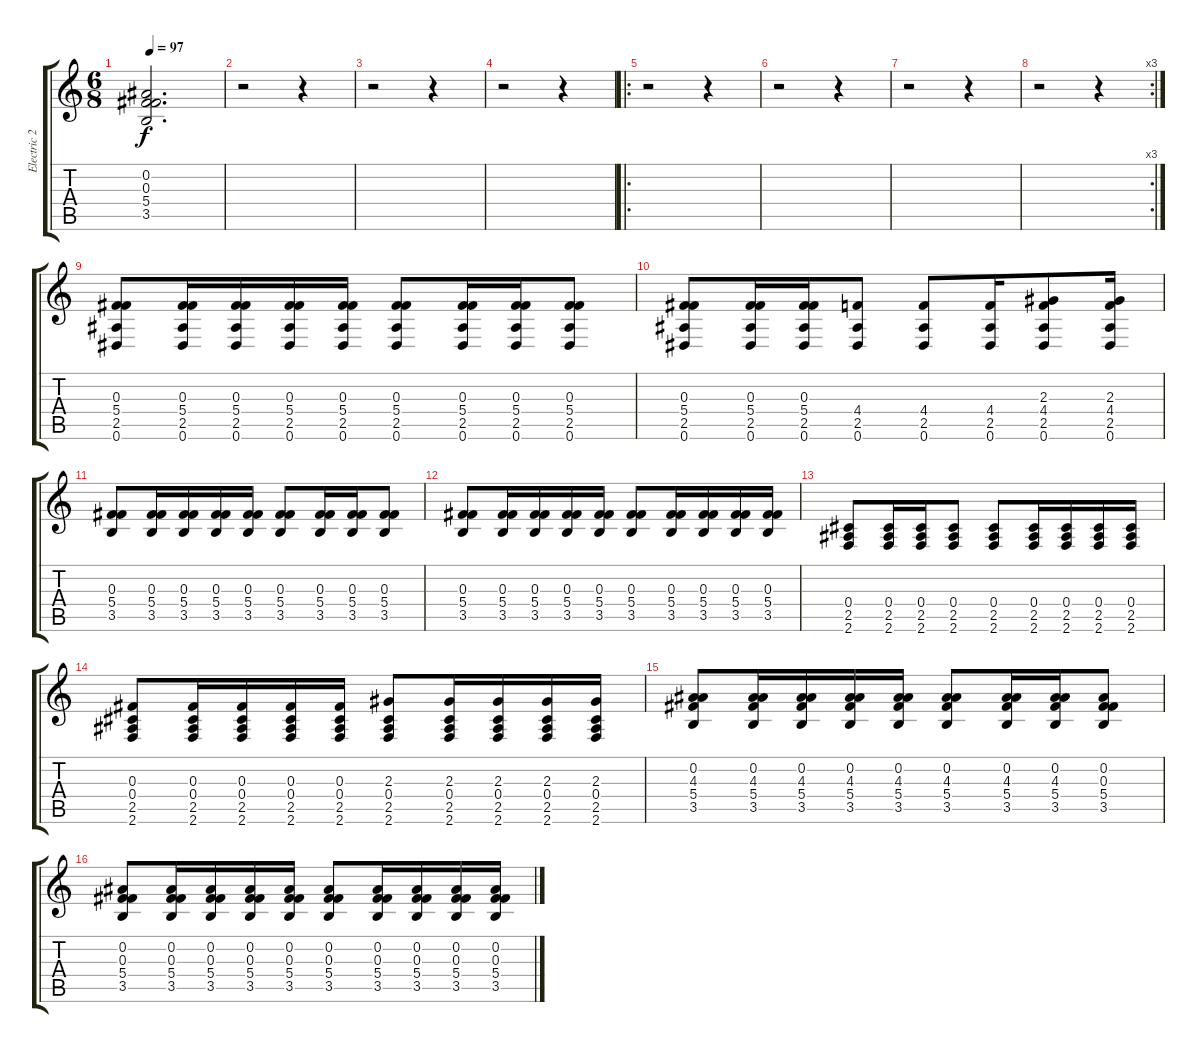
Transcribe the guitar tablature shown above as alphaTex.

\track ("Electric 2" "Electric 2") {instrument distortionguitar}
\staff {score tabs}
\tuning (Eb4 Bb3 Gb3 Db3 Ab2 Eb2) {hide}
\ts (6 8)
\tempo 97
\clef g2
\ks c
(0.2 0.3 5.4 3.5).2{d dy f} |
r.2 r.4 |
r.2 r.4 |
r.2 r.4 |
\ro
r.2 r.4 |
r.2 r.4 |
r.2 r.4 |
\rc 3
r.2 r.4 |
(0.3 5.4 2.5 0.6).8 (0.3 5.4 2.5 0.6).16 (0.3 5.4 2.5 0.6).16 (0.3 5.4 2.5 0.6).16 (0.3 5.4 2.5 0.6).16 (0.3 5.4 2.5 0.6).8 (0.3 5.4 2.5 0.6).16 (0.3 5.4 2.5 0.6).16 (0.3 5.4 2.5 0.6).8 |
(0.3 5.4 2.5 0.6).8 (0.3 5.4 2.5 0.6).16 (0.3 5.4 2.5 0.6).16 (4.4 2.5 0.6).8 (4.4 2.5 0.6).8 (4.4 2.5 0.6).16 (2.3 4.4 2.5 0.6).8 (2.3 4.4 2.5 0.6).16 |
(0.3 5.4 3.5).8 (0.3 5.4 3.5).16 (0.3 5.4 3.5).16 (0.3 5.4 3.5).16 (0.3 5.4 3.5).16 (0.3 5.4 3.5).8 (0.3 5.4 3.5).16 (0.3 5.4 3.5).16 (0.3 5.4 3.5).8 |
(0.3 5.4 3.5).8 (0.3 5.4 3.5).16 (0.3 5.4 3.5).16 (0.3 5.4 3.5).16 (0.3 5.4 3.5).16 (0.3 5.4 3.5).8 (0.3 5.4 3.5).16 (0.3 5.4 3.5).16 (0.3 5.4 3.5).16 (0.3 5.4 3.5).16 |
(0.4 2.5 2.6).8 (0.4 2.5 2.6).16 (0.4 2.5 2.6).16 (0.4 2.5 2.6).8 (0.4 2.5 2.6).8 (0.4 2.5 2.6).16 (0.4 2.5 2.6).16 (0.4 2.5 2.6).16 (0.4 2.5 2.6).16 |
(0.3 0.4 2.5 2.6).8 (0.3 0.4 2.5 2.6).16 (0.3 0.4 2.5 2.6).16 (0.3 0.4 2.5 2.6).16 (0.3 0.4 2.5 2.6).16 (2.3 0.4 2.5 2.6).8 (2.3 0.4 2.5 2.6).16 (2.3 0.4 2.5 2.6).16 (2.3 0.4 2.5 2.6).16 (2.3 0.4 2.5 2.6).16 |
(0.2 4.3 5.4 3.5).8 (0.2 4.3 5.4 3.5).16 (0.2 4.3 5.4 3.5).16 (0.2 4.3 5.4 3.5).16 (0.2 4.3 5.4 3.5).16 (0.2 4.3 5.4 3.5).8 (0.2 4.3 5.4 3.5).16 (0.2 4.3 5.4 3.5).16 (0.2 0.3 5.4 3.5).8 |
(0.2 0.3 5.4 3.5).8 (0.2 0.3 5.4 3.5).16 (0.2 0.3 5.4 3.5).16 (0.2 0.3 5.4 3.5).16 (0.2 0.3 5.4 3.5).16 (0.2 0.3 5.4 3.5).8 (0.2 0.3 5.4 3.5).16 (0.2 0.3 5.4 3.5).16 (0.2 0.3 5.4 3.5).16 (0.2 0.3 5.4 3.5).16
